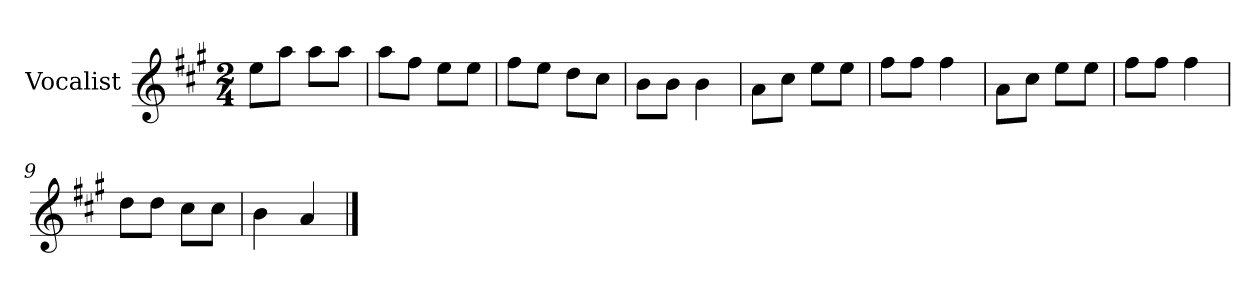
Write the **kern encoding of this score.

**kern
*part1
*staff1
*I"Vocalist
*k[f#c#g#]
*A:
*M2/4
=1
8eeL
8aaJ
8aaL
8aaJ
=2
8aaL
8ff#J
8eeL
8eeJ
=3
8ff#L
8eeJ
8ddL
8cc#J
=4
8bL
8bJ
4b
=5
8aL
8cc#J
8eeL
8eeJ
=6
8ff#L
8ff#J
4ff#
=7
8aL
8cc#J
8eeL
8eeJ
=8
8ff#L
8ff#J
4ff#
=9
8ddL
8ddJ
8cc#L
8cc#J
=10
4b
4a
==
*-
